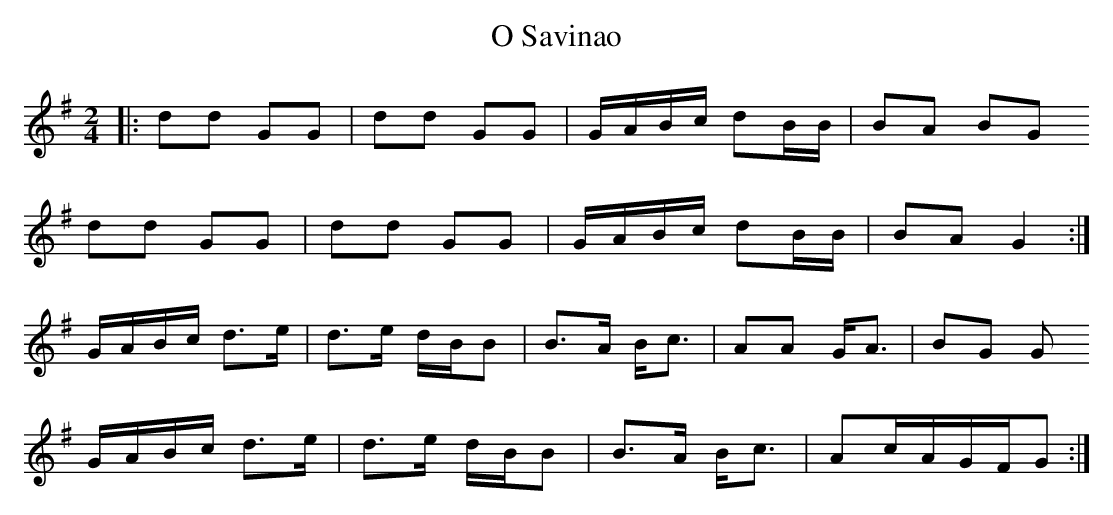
X:1
T: O Savinao
M: 2/4
L: 1/8
K: Gmaj
|:dd GG|dd GG|G/A/B/c/ dB/B/|BA BG
dd GG|dd GG|G/A/B/c/ dB/B/|BA G2:|
G/A/B/c/ d>e|d>e d/B/B|B>A B<c|AA G<A|BG G
G/A/B/c/ d>e|d>e d/B/B|B>A B<c|Ac/A/G/F/G:|
